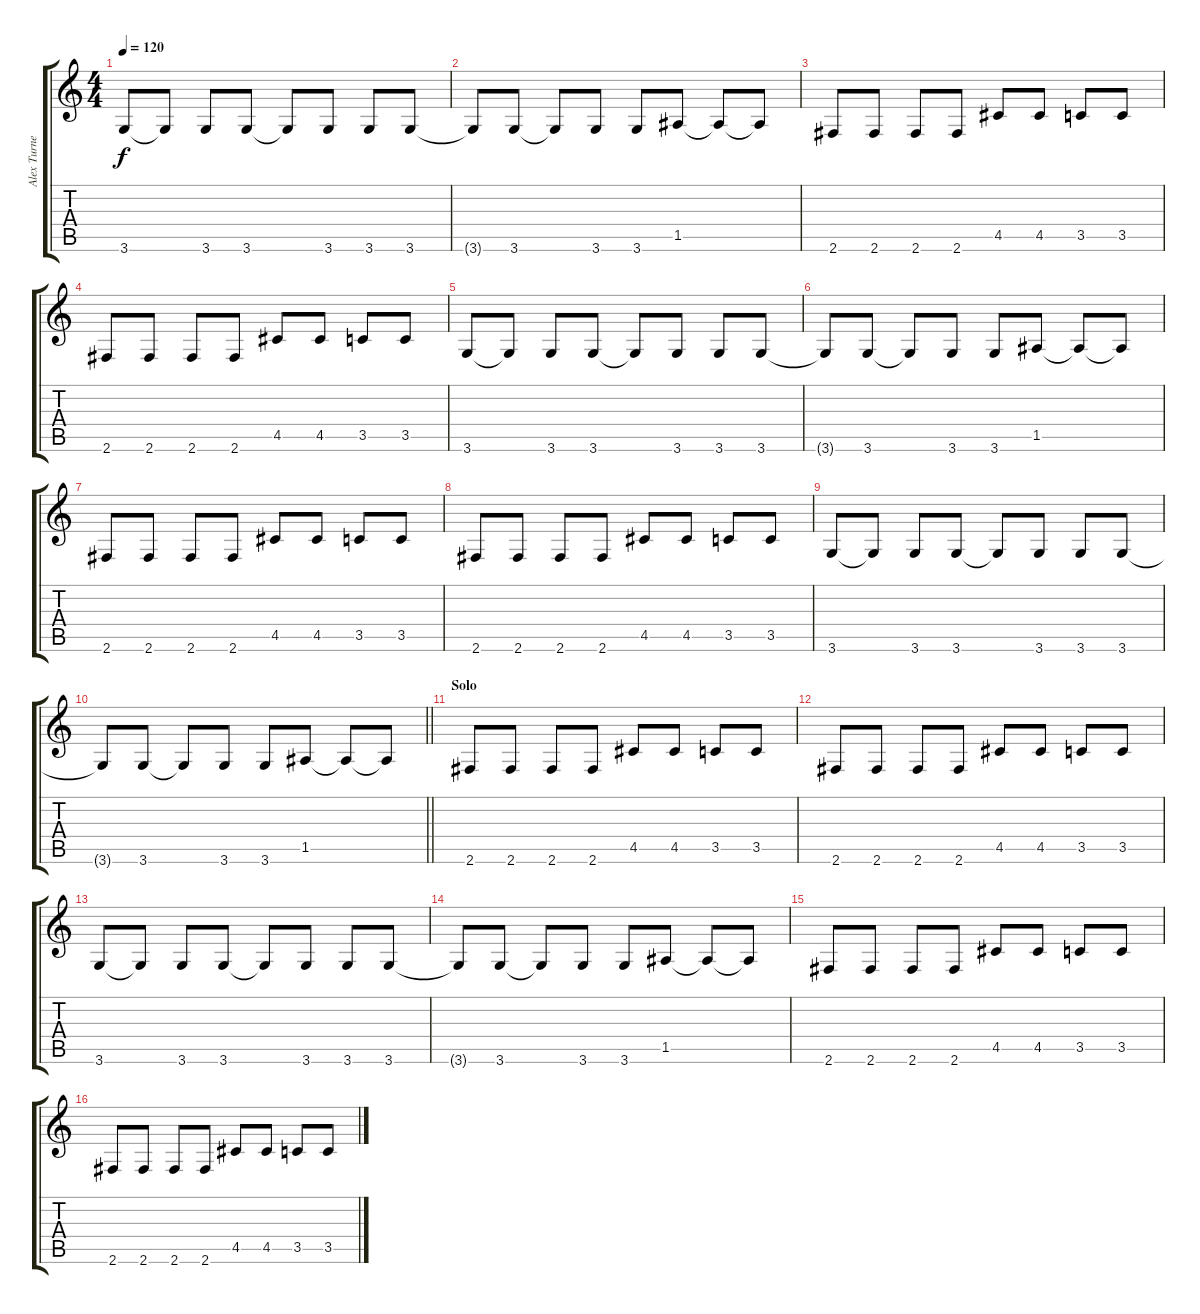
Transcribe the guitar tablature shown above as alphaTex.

\track ("Alex Turner" "Alex Turne") {instrument distortionguitar}
\staff {score tabs}
\tuning (E4 B3 G3 D3 A2 E2) {hide}
\ts (4 4)
\tempo 120
\clef g2
\ks c
3.6.8{dy f} 3.6{t}.8 3.6.8 3.6.8 3.6{t}.8 3.6.8 3.6.8 3.6.8 |
3.6{t}.8 3.6.8 3.6{t}.8 3.6.8 3.6.8 1.5.8 1.5{t}.8 1.5{t}.8 |
2.6.8 2.6.8 2.6.8 2.6.8 4.5.8 4.5.8 3.5.8 3.5.8 |
2.6.8 2.6.8 2.6.8 2.6.8 4.5.8 4.5.8 3.5.8 3.5.8 |
3.6.8 3.6{t}.8 3.6.8 3.6.8 3.6{t}.8 3.6.8 3.6.8 3.6.8 |
3.6{t}.8 3.6.8 3.6{t}.8 3.6.8 3.6.8 1.5.8 1.5{t}.8 1.5{t}.8 |
2.6.8 2.6.8 2.6.8 2.6.8 4.5.8 4.5.8 3.5.8 3.5.8 |
2.6.8 2.6.8 2.6.8 2.6.8 4.5.8 4.5.8 3.5.8 3.5.8 |
3.6.8 3.6{t}.8 3.6.8 3.6.8 3.6{t}.8 3.6.8 3.6.8 3.6.8 |
\barLineRight lightlight
3.6{t}.8 3.6.8 3.6{t}.8 3.6.8 3.6.8 1.5.8 1.5{t}.8 1.5{t}.8 |
\section ("" "Solo")
2.6.8 2.6.8 2.6.8 2.6.8 4.5.8 4.5.8 3.5.8 3.5.8 |
2.6.8 2.6.8 2.6.8 2.6.8 4.5.8 4.5.8 3.5.8 3.5.8 |
3.6.8 3.6{t}.8 3.6.8 3.6.8 3.6{t}.8 3.6.8 3.6.8 3.6.8 |
3.6{t}.8 3.6.8 3.6{t}.8 3.6.8 3.6.8 1.5.8 1.5{t}.8 1.5{t}.8 |
2.6.8 2.6.8 2.6.8 2.6.8 4.5.8 4.5.8 3.5.8 3.5.8 |
2.6.8 2.6.8 2.6.8 2.6.8 4.5.8 4.5.8 3.5.8 3.5.8
